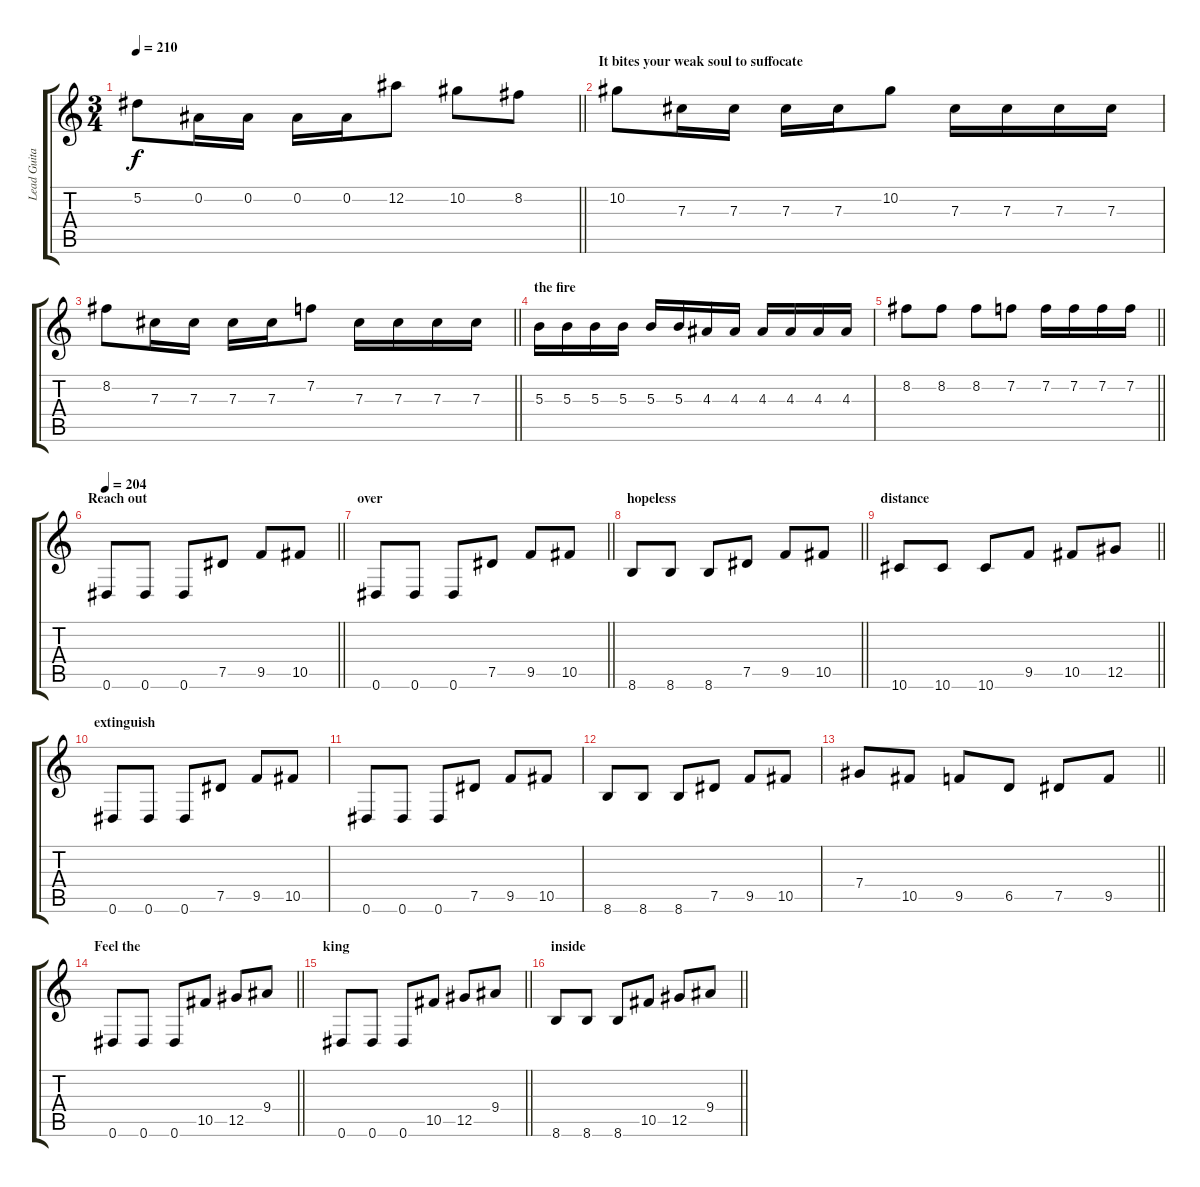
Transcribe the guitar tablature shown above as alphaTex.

\track ("Lead Guitar" "Lead Guita") {instrument distortionguitar}
\staff {score tabs}
\tuning (Eb4 Bb3 Gb3 Db3 Ab2 Eb2) {hide}
\ts (3 4)
\tempo 210
\clef g2
\barLineRight lightlight
\ks c
5.2.8{dy f} 0.2.16 0.2.16 0.2.16 0.2.16 12.2.8 10.2.8 8.2.8 |
\section ("" "It bites your weak soul to suffocate ")
10.2.8 7.3.16 7.3.16 7.3.16 7.3.16 10.2.8 7.3.16 7.3.16 7.3.16 7.3.16 |
\barLineRight lightlight
8.2.8 7.3.16 7.3.16 7.3.16 7.3.16 7.2.8 7.3.16 7.3.16 7.3.16 7.3.16 |
\section ("" "the fire")
5.3.16 5.3.16 5.3.16 5.3.16 5.3.16 5.3.16 4.3.16 4.3.16 4.3.16 4.3.16 4.3.16 4.3.16 |
\barLineRight lightlight
8.2.8 8.2.8 8.2.8 7.2.8 7.2.16 7.2.16 7.2.16 7.2.16 |
\section ("" "Reach out ")
\tempo 204
\barLineRight lightlight
0.6.8 0.6.8 0.6.8 7.5.8 9.5.8 10.5.8 |
\section ("" "over ")
\barLineRight lightlight
0.6.8 0.6.8 0.6.8 7.5.8 9.5.8 10.5.8 |
\section ("" "hopeless ")
\barLineRight lightlight
8.6.8 8.6.8 8.6.8 7.5.8 9.5.8 10.5.8 |
\section ("" "distance ")
\barLineRight lightlight
10.6.8 10.6.8 10.6.8 9.5.8 10.5.8 12.5.8 |
\section ("" "extinguish")
0.6.8 0.6.8 0.6.8 7.5.8 9.5.8 10.5.8 |
0.6.8 0.6.8 0.6.8 7.5.8 9.5.8 10.5.8 |
8.6.8 8.6.8 8.6.8 7.5.8 9.5.8 10.5.8 |
\barLineRight lightlight
7.4.8 10.5.8 9.5.8 6.5.8 7.5.8 9.5.8 |
\section ("" "Feel the")
\barLineRight lightlight
0.6.8 0.6.8 0.6.8 10.5.8 12.5.8 9.4.8 |
\section ("" "king ")
\barLineRight lightlight
0.6.8 0.6.8 0.6.8 10.5.8 12.5.8 9.4.8 |
\section ("" "inside ")
\barLineRight lightlight
8.6.8 8.6.8 8.6.8 10.5.8 12.5.8 9.4.8
